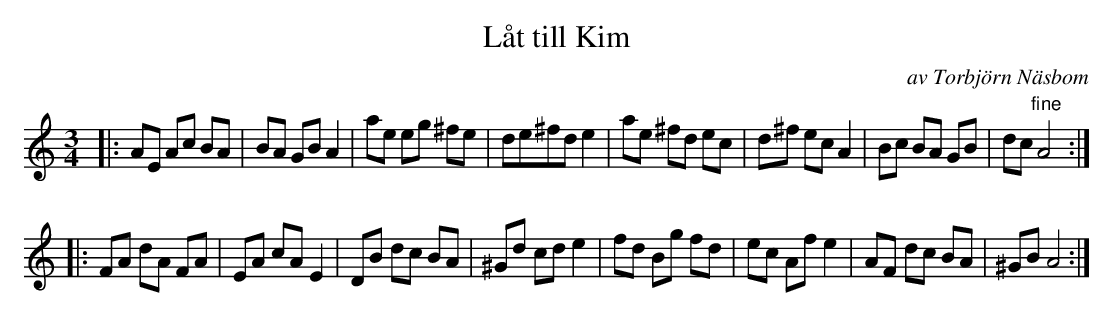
X:1
T: L\aat till Kim % av Torbj\"orn N\"asbom
C: av Torbj\"orn N\"asbom
M: 3/4
L: 1/8
K: Am
|:\
AE Ac BA | BA GB A2 | ae eg ^fe | de^fd e2 |\
ae ^fd ec | d^f ec A2 | Bc BA GB | dc "^fine"A4 :|
|:\
FA dA FA | EA cA E2 | DB dc BA | ^Gd cd e2 |\
fd Bg fd | ec Af e2 | AF dc BA | ^GB A4 :|
